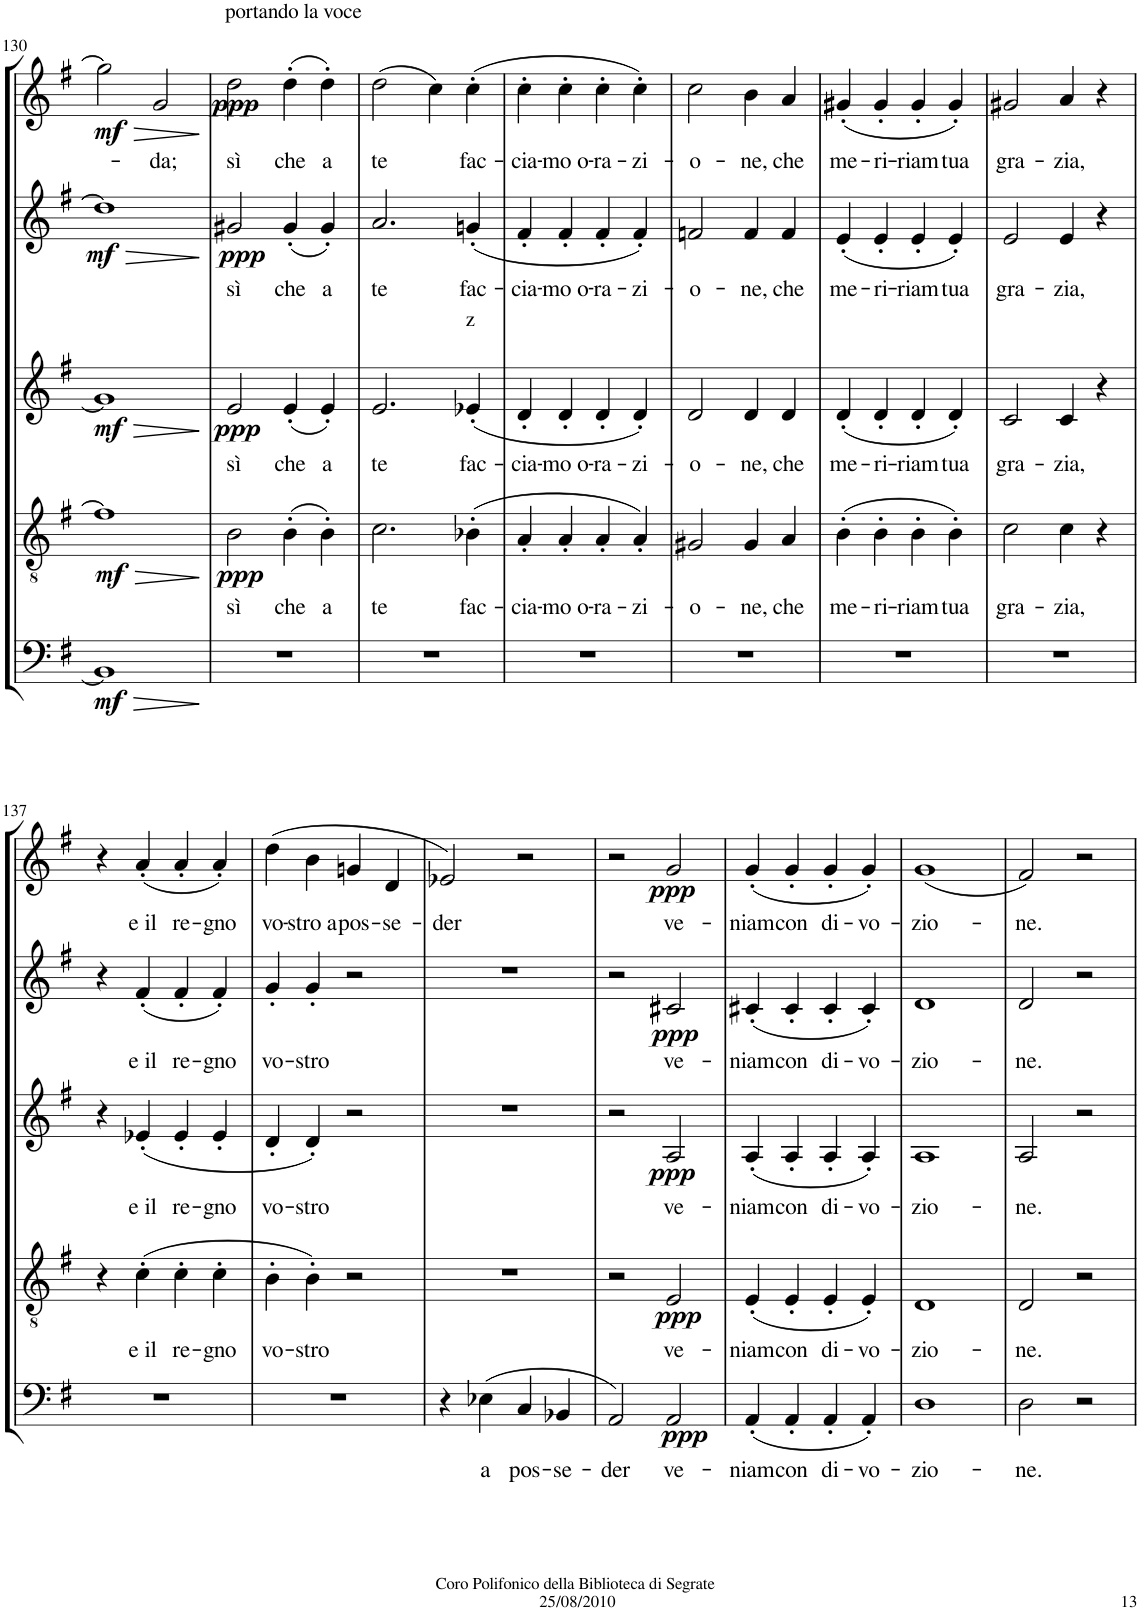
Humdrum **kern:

**kern	**text	**dynam	**kern	**text	**dynam	**kern	**text	**dynam	**kern	**text	**dynam	**kern	**text	**dynam
*part5	*part5	*part5	*part4	*part4	*part4	*part3	*part3	*part3	*part2	*part2	*part2	*part1	*part1	*part1
*staff5	*staff5	*staff5	*staff4	*staff4	*staff4	*staff3	*staff3	*staff3	*staff2	*staff2	*staff2	*staff1	*staff1	*staff1
*I"Bassi	*	*	*I"Tenori	*	*	*I"Contralti	*	*	*I"Soprani II	*	*	*I"Soprani I	*	*
!!LO:PB:g=z
*clefF4	*	*	*clefGv2	*	*	*clefG2	*	*	*clefG2	*	*	*clefG2	*	*
*	*	*	*	*	*	*	*	*	*Trd1c2	*	*	*Trd1c2	*	*
*k[f#]	*	*	*k[f#]	*	*	*k[f#]	*	*	*k[f#]	*	*	*k[f#]	*	*
*G:	*	*	*G:	*	*	*G:	*	*	*G:	*	*	*G:	*	*
*M2/2	*	*	*M2/2	*	*	*M2/2	*	*	*M2/2	*	*	*M2/2	*	*
*met(c|)	*	*	*met(c|)	*	*	*met(c|)	*	*	*met(c|)	*	*	*met(c|)	*	*
=130	=130	=130	=130	=130	=130	=130	=130	=130	=130	=130	=130	=130	=130	=130
!	!	!LO:DY:b	!	!	!LO:DY:b	!	!	!LO:DY:b	!	!	!LO:DY:b	!	!	!LO:DY:b
1BB]	.	mf	1f]	.	mf	1g]	.	mf	1dd]	.	mf	2gg\]	.	mf
!	!	!	!	!	!	!	!	!	!	!	!	!	!LO:LY:b	!
.	.	.	.	.	.	.	.	.	.	.	.	2g/	-da;	.
!	!	!	!	!	!	!	!	!	!	!	!	!LO:TX:a:t=portando la voce	!	!
=131	=131	=131	=131	=131	=131	=131	=131	=131	=131	=131	=131	=131	=131	=131
!	!	!	!	!LO:LY:b	!LO:DY:b	!	!LO:LY:b	!LO:DY:b	!	!LO:LY:b	!LO:DY:b	!	!LO:LY:b	!LO:DY:b
1r	.	.	2B\	sì	ppp	2e/	sì	ppp	2g#X/	sì	ppp	2dd\	sì	ppp
!	!	!	!	!LO:LY:b	!	!	!LO:LY:b	!	!	!LO:LY:b	!	!	!LO:LY:b	!
.	.	.	(4B'\	che	.	(4e'/	che	.	(4g#'/	che	.	(4dd'\	che	.
!	!	!	!	!LO:LY:b	!	!	!LO:LY:b	!	!	!LO:LY:b	!	!	!LO:LY:b	!
.	.	.	4B'\)	a	.	4e'/)	a	.	4g#'/)	a	.	4dd'\)	a	.
=132	=132	=132	=132	=132	=132	=132	=132	=132	=132	=132	=132	=132	=132	=132
!	!	!	!	!LO:LY:b	!	!	!LO:LY:b	!	!	!LO:LY:b	!	!	!LO:LY:b	!
1r	.	.	2.c\	te	.	2.e/	te	.	2.a/	te	.	(2dd\	te	.
.	.	.	.	.	.	.	.	.	.	.	.	4cc\)	.	.
!	!	!	!	!	!	!LO:TX:a:t=z	!	!	!	!	!	!	!	!
!	!	!	!	!LO:LY:b	!	!	!LO:LY:b	!	!	!LO:LY:b	!	!	!LO:LY:b	!
.	.	.	(4B-X'\	fac-	.	(4e-X'/	fac-	.	(4gn'/	fac-	.	(4cc'\	fac-	.
=133	=133	=133	=133	=133	=133	=133	=133	=133	=133	=133	=133	=133	=133	=133
!	!	!	!	!LO:LY:b	!	!	!LO:LY:b	!	!	!LO:LY:b	!	!	!LO:LY:b	!
1r	.	.	4A'/	-cia-	.	4d'/	-cia-	.	4f#'/	-cia-	.	4cc'\	-cia-	.
!	!	!	!	!LO:LY:b	!	!	!LO:LY:b	!	!	!LO:LY:b	!	!	!LO:LY:b	!
.	.	.	4A'/	-mo o-	.	4d'/	-mo o-	.	4f#'/	-mo o-	.	4cc'\	-mo o-	.
!	!	!	!	!LO:LY:b	!	!	!LO:LY:b	!	!	!LO:LY:b	!	!	!LO:LY:b	!
.	.	.	4A'/	-ra-	.	4d'/	-ra-	.	4f#'/	-ra-	.	4cc'\	-ra-	.
!	!	!	!	!LO:LY:b	!	!	!LO:LY:b	!	!	!LO:LY:b	!	!	!LO:LY:b	!
.	.	.	4A'/)	-zi-	.	4d'/)	-zi-	.	4f#'/)	-zi-	.	4cc'\)	-zi-	.
=134	=134	=134	=134	=134	=134	=134	=134	=134	=134	=134	=134	=134	=134	=134
!	!	!	!	!LO:LY:b	!	!	!LO:LY:b	!	!	!LO:LY:b	!	!	!LO:LY:b	!
1r	.	.	2G#X/	-o-	.	2d/	-o-	.	2fn/	-o-	.	2cc\	-o-	.
!	!	!	!	!LO:LY:b	!	!	!LO:LY:b	!	!	!LO:LY:b	!	!	!LO:LY:b	!
.	.	.	4G#/	-ne,	.	4d/	-ne,	.	4f/	-ne,	.	4b\	-ne,	.
!	!	!	!	!LO:LY:b	!	!	!LO:LY:b	!	!	!LO:LY:b	!	!	!LO:LY:b	!
.	.	.	4A/	che	.	4d/	che	.	4f/	che	.	4a/	che	.
=135	=135	=135	=135	=135	=135	=135	=135	=135	=135	=135	=135	=135	=135	=135
!	!	!	!	!LO:LY:b	!	!	!LO:LY:b	!	!	!LO:LY:b	!	!	!LO:LY:b	!
1r	.	.	(4B'\	me-	.	(4d'/	me-	.	(4e'/	me-	.	(4g#X'/	me-	.
!	!	!	!	!LO:LY:b	!	!	!LO:LY:b	!	!	!LO:LY:b	!	!	!LO:LY:b	!
.	.	.	4B'\	-ri-	.	4d'/	-ri-	.	4e'/	-ri-	.	4g#'/	-ri-	.
!	!	!	!	!LO:LY:b	!	!	!LO:LY:b	!	!	!LO:LY:b	!	!	!LO:LY:b	!
.	.	.	4B'\	-riam	.	4d'/	-riam	.	4e'/	-riam	.	4g#'/	-riam	.
!	!	!	!	!LO:LY:b	!	!	!LO:LY:b	!	!	!LO:LY:b	!	!	!LO:LY:b	!
.	.	.	4B'\)	tua	.	4d'/)	tua	.	4e'/)	tua	.	4g#'/)	tua	.
=136	=136	=136	=136	=136	=136	=136	=136	=136	=136	=136	=136	=136	=136	=136
!	!	!	!	!LO:LY:b	!	!	!LO:LY:b	!	!	!LO:LY:b	!	!	!LO:LY:b	!
1r	.	.	2c\	gra-	.	2c/	gra-	.	2e/	gra-	.	2g#X/	gra-	.
!	!	!	!	!LO:LY:b	!	!	!LO:LY:b	!	!	!LO:LY:b	!	!	!LO:LY:b	!
.	.	.	4c\	-zia,	.	4c/	-zia,	.	4e/	-zia,	.	4a/	-zia,	.
.	.	.	4r	.	.	4r	.	.	4r	.	.	4r	.	.
!!LO:LB:g=z
=137	=137	=137	=137	=137	=137	=137	=137	=137	=137	=137	=137	=137	=137	=137
1r	.	.	4r	.	.	4r	.	.	4r	.	.	4r	.	.
!	!	!	!	!LO:LY:b	!	!	!LO:LY:b	!	!	!LO:LY:b	!	!	!LO:LY:b	!
.	.	.	(4c'\	e il	.	(4e-X'/	e il	.	(4f#'/	e il	.	(4a'/	e il	.
!	!	!	!	!LO:LY:b	!	!	!LO:LY:b	!	!	!LO:LY:b	!	!	!LO:LY:b	!
.	.	.	4c'\	re-	.	4e-'/	re-	.	4f#'/	re-	.	4a'/	re-	.
!	!	!	!	!LO:LY:b	!	!	!LO:LY:b	!	!	!LO:LY:b	!	!	!LO:LY:b	!
.	.	.	4c'\	-gno	.	4e-'/	-gno	.	4f#'/)	-gno	.	4a'/)	-gno	.
=138	=138	=138	=138	=138	=138	=138	=138	=138	=138	=138	=138	=138	=138	=138
!	!	!	!	!LO:LY:b	!	!	!LO:LY:b	!	!	!LO:LY:b	!	!	!LO:LY:b	!
1r	.	.	4B'\	vo-	.	4d'/	vo-	.	4g'/	vo-	.	(4dd\	vo-	.
!	!	!	!	!LO:LY:b	!	!	!LO:LY:b	!	!	!LO:LY:b	!	!	!LO:LY:b	!
.	.	.	4B'\)	-stro	.	4d'/)	-stro	.	4g'/	-stro	.	4b\	-stro a	.
!	!	!	!	!	!	!	!	!	!	!	!	!	!LO:LY:b	!
.	.	.	2r	.	.	2r	.	.	2r	.	.	4gn/	pos-	.
!	!	!	!	!	!	!	!	!	!	!	!	!	!LO:LY:b	!
.	.	.	.	.	.	.	.	.	.	.	.	4d/	-se-	.
=139	=139	=139	=139	=139	=139	=139	=139	=139	=139	=139	=139	=139	=139	=139
!	!	!	!	!	!	!	!	!	!	!	!	!	!LO:LY:b	!
4r	.	.	1r	.	.	1r	.	.	1r	.	.	2e-X/)	-der	.
!	!LO:LY:b	!	!	!	!	!	!	!	!	!	!	!	!	!
(4E-X\	a	.	.	.	.	.	.	.	.	.	.	.	.	.
!	!LO:LY:b	!	!	!	!	!	!	!	!	!	!	!	!	!
4C/	pos-	.	.	.	.	.	.	.	.	.	.	2r	.	.
!	!LO:LY:b	!	!	!	!	!	!	!	!	!	!	!	!	!
4BB-X/	-se-	.	.	.	.	.	.	.	.	.	.	.	.	.
=140	=140	=140	=140	=140	=140	=140	=140	=140	=140	=140	=140	=140	=140	=140
!	!LO:LY:b	!	!	!	!	!	!	!	!	!	!	!	!	!
2AA/)	-der	.	2r	.	.	2r	.	.	2r	.	.	2r	.	.
!	!LO:LY:b	!LO:DY:b	!	!LO:LY:b	!LO:DY:b	!	!LO:LY:b	!LO:DY:b	!	!LO:LY:b	!LO:DY:b	!	!LO:LY:b	!LO:DY:b
2AA/	ve-	ppp	2E/	ve-	ppp	2A/	ve-	ppp	2c#X/	ve-	ppp	2g/	ve-	ppp
=141	=141	=141	=141	=141	=141	=141	=141	=141	=141	=141	=141	=141	=141	=141
!	!LO:LY:b	!	!	!LO:LY:b	!	!	!LO:LY:b	!	!	!LO:LY:b	!	!	!LO:LY:b	!
(4AA'/	-niam	.	(4E'/	-niam	.	(4A'/	-niam	.	(4c#X'/	-niam	.	(4g'/	-niam	.
!	!LO:LY:b	!	!	!LO:LY:b	!	!	!LO:LY:b	!	!	!LO:LY:b	!	!	!LO:LY:b	!
4AA'/	con	.	4E'/	con	.	4A'/	con	.	4c#'/	con	.	4g'/	con	.
!	!LO:LY:b	!	!	!LO:LY:b	!	!	!LO:LY:b	!	!	!LO:LY:b	!	!	!LO:LY:b	!
4AA'/	di-	.	4E'/	di-	.	4A'/	di-	.	4c#'/	di-	.	4g'/	di-	.
!	!LO:LY:b	!	!	!LO:LY:b	!	!	!LO:LY:b	!	!	!LO:LY:b	!	!	!LO:LY:b	!
4AA'/)	-vo-	.	4E'/)	-vo-	.	4A'/)	-vo-	.	4c#'/)	-vo-	.	4g'/)	-vo-	.
=142	=142	=142	=142	=142	=142	=142	=142	=142	=142	=142	=142	=142	=142	=142
!	!LO:LY:b	!	!	!LO:LY:b	!	!	!LO:LY:b	!	!	!LO:LY:b	!	!	!LO:LY:b	!
1D	-zio-	.	1D	-zio-	.	1A	-zio-	.	1d	-zio-	.	(1g	-zio-	.
=143	=143	=143	=143	=143	=143	=143	=143	=143	=143	=143	=143	=143	=143	=143
!	!LO:LY:b	!	!	!LO:LY:b	!	!	!LO:LY:b	!	!	!LO:LY:b	!	!	!LO:LY:b	!
2D\	-ne.	.	2D/	-ne.	.	2A/	-ne.	.	2d/	-ne.	.	2f#/)	-ne.	.
2r	.	.	2r	.	.	2r	.	.	2r	.	.	2r	.	.
=	=	=	=	=	=	=	=	=	=	=	=	=	=	=
*-	*-	*-	*-	*-	*-	*-	*-	*-	*-	*-	*-	*-	*-	*-
